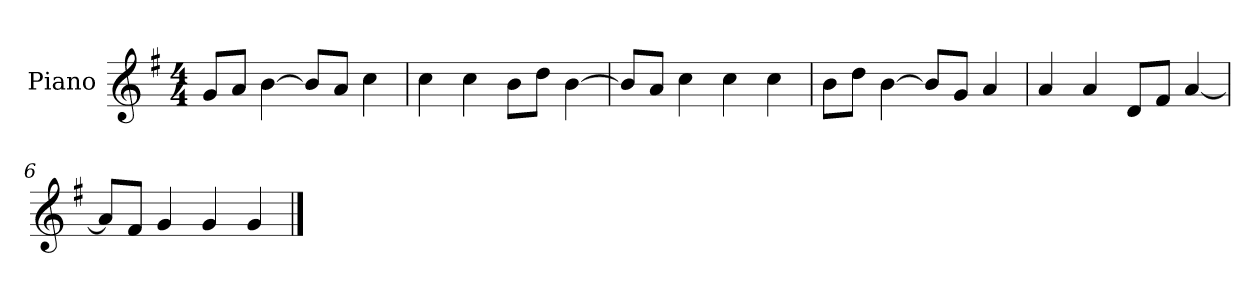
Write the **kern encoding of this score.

**kern
*part1
*staff1
*I"Piano
*I'P-no
*clefG2
*k[f#]
*M4/4
*MM90
=1
8g/L
8a/J
[4b\
8b/L]
8a/J
4cc\
=2
4cc\
4cc\
8b\L
8dd\J
[4b\
=3
8b/L]
8a/J
4cc\
4cc\
4cc\
=4
8b\L
8dd\J
[4b\
8b/L]
8g/J
4a/
=5
4a/
4a/
8d/L
8f#/J
[4a/
=6
8a/L]
8f#/J
4g/
4g/
4g/
==
*-
